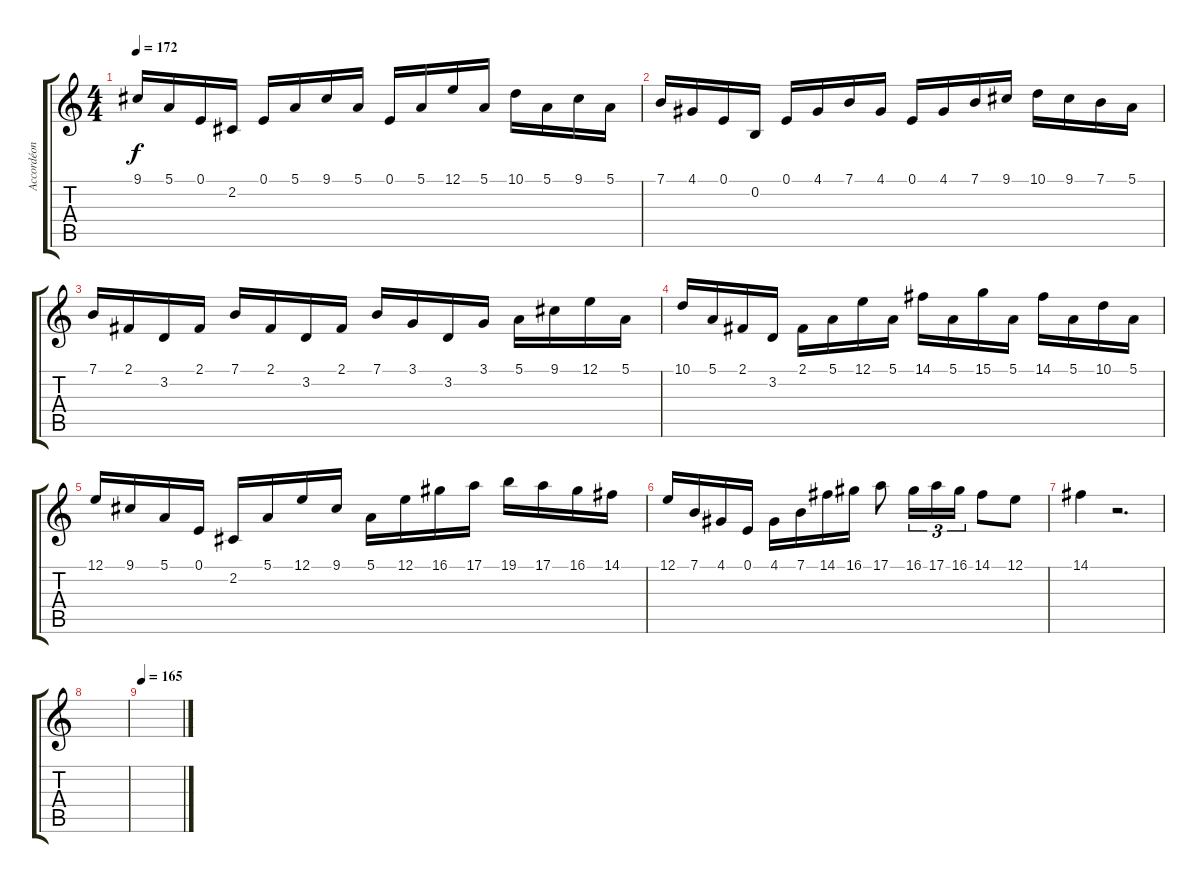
\track ("Accordéon 1" "Accordéon ") {instrument accordion}
\staff {score tabs}
\tuning (E4 B3 G3 D3 A2 E2) {hide}
\ts (4 4)
\tempo 172
\clef g2
\ks c
9.1.16{dy f} 5.1.16 0.1.16 2.2.16 0.1.16 5.1.16 9.1.16 5.1.16 0.1.16 5.1.16 12.1.16 5.1.16 10.1.16 5.1.16 9.1.16 5.1.16 |
7.1.16 4.1.16 0.1.16 0.2.16 0.1.16 4.1.16 7.1.16 4.1.16 0.1.16 4.1.16 7.1.16 9.1.16 10.1.16 9.1.16 7.1.16 5.1.16 |
7.1.16 2.1.16 3.2.16 2.1.16 7.1.16 2.1.16 3.2.16 2.1.16 7.1.16 3.1.16 3.2.16 3.1.16 5.1.16 9.1.16 12.1.16 5.1.16 |
10.1.16 5.1.16 2.1.16 3.2.16 2.1.16 5.1.16 12.1.16 5.1.16 14.1.16 5.1.16 15.1.16 5.1.16 14.1.16 5.1.16 10.1.16 5.1.16 |
12.1.16 9.1.16 5.1.16 0.1.16 2.2.16 5.1.16 12.1.16 9.1.16 5.1.16 12.1.16 16.1.16 17.1.16 19.1.16 17.1.16 16.1.16 14.1.16 |
12.1.16 7.1.16 4.1.16 0.1.16 4.1.16 7.1.16 14.1.16 16.1.16 17.1.8 16.1.16{tu (3 2)} 17.1.16{tu (3 2)} 16.1.16{tu (3 2)} 14.1.8 12.1.8 |
14.1.4 r.2{d} |
|
\tempo 165
